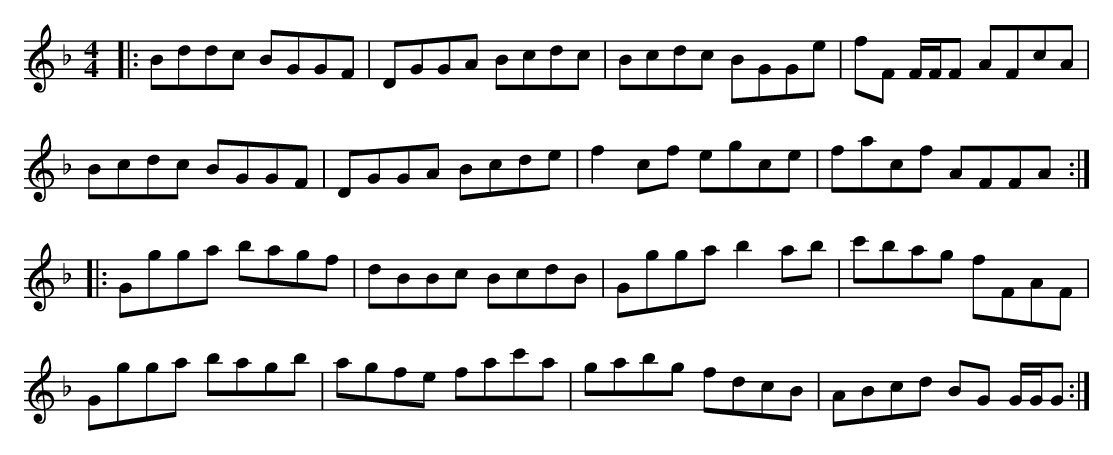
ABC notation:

X:1
M:4/4
K:Gdor
|:Bddc BGGF|DGGA Bcdc|Bcdc BGGe|fF F/F/F AFcA|
Bcdc BGGF|DGGA Bcde|f2cf egce|facf AFFA:|
|:Ggga bagf|dBBc BcdB|Ggga b2ab|c'bag fFAF|
Ggga bagb|agfe fac'a|gabg fdcB|ABcd BG G/G/G:|
